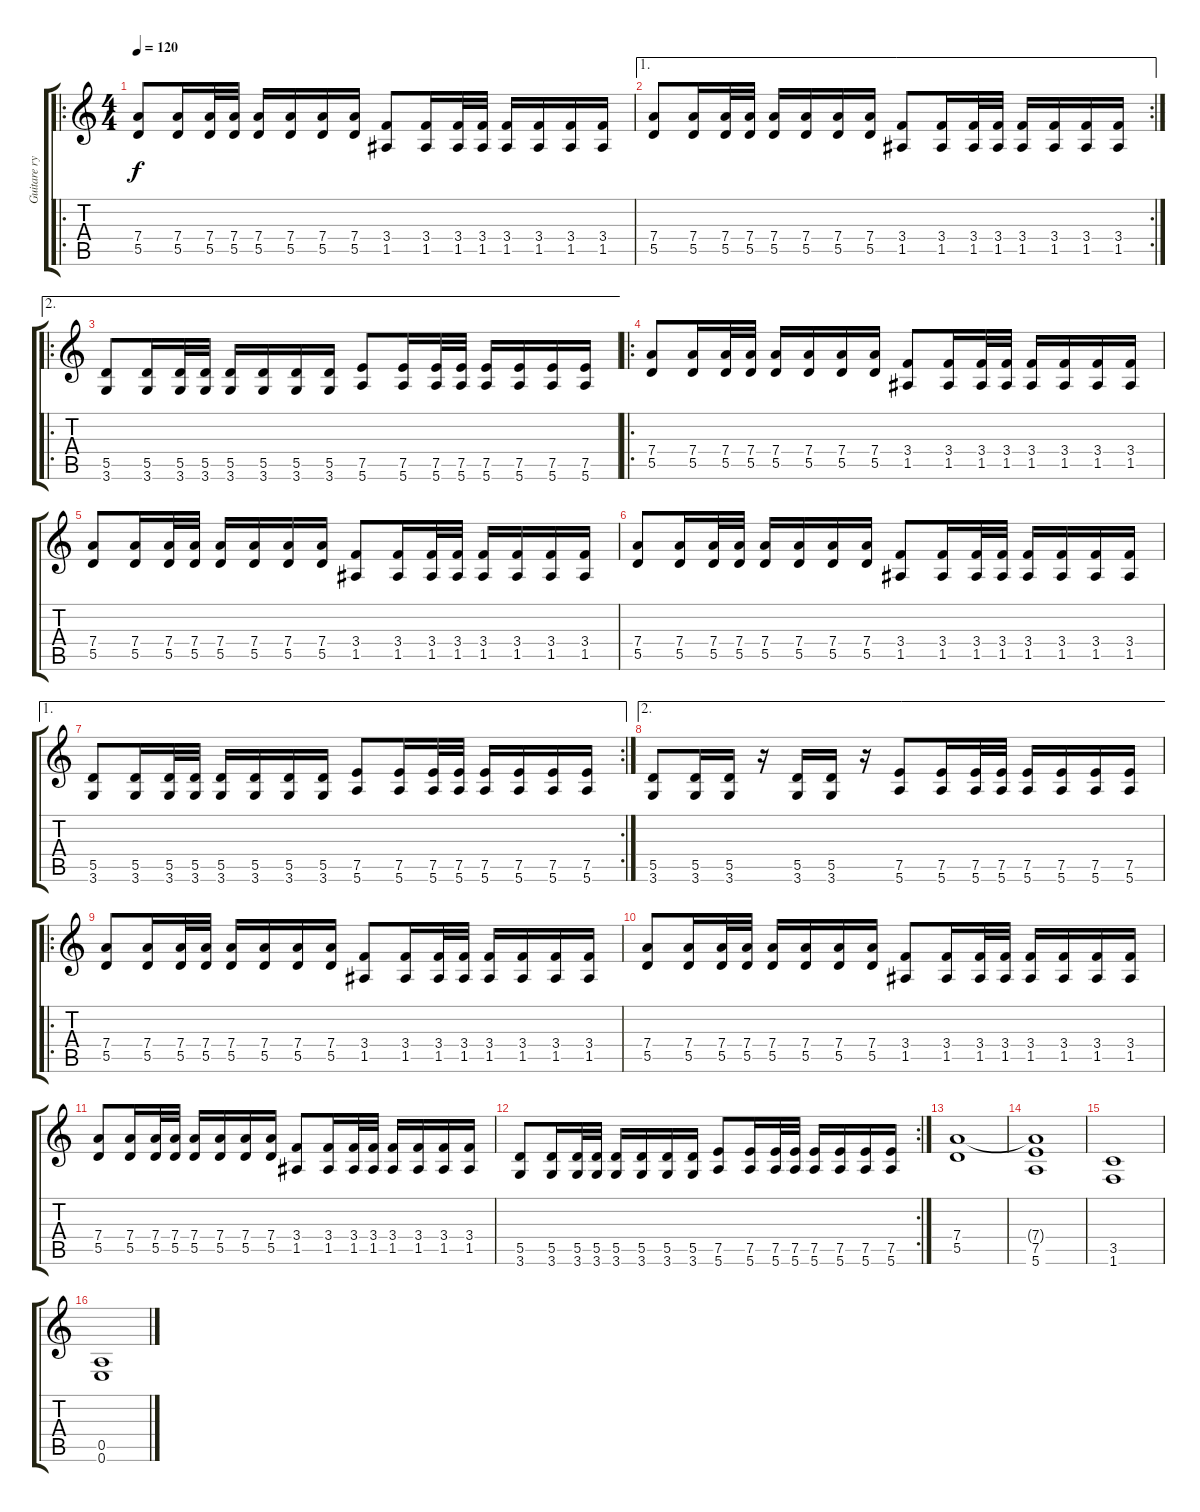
\track ("Guitare rythmique" "Guitare ry") {instrument overdrivenguitar}
\staff {score tabs}
\tuning (E4 B3 G3 D3 A2 E2) {hide}
\ro
\ts (4 4)
\tempo 120
\clef g2
\ks c
(7.4 5.5).8{dy f instrument overdrivenguitar} (7.4 5.5).16 (7.4 5.5).32 (7.4 5.5).32 (7.4 5.5).16 (7.4 5.5).16 (7.4 5.5).16 (7.4 5.5).16 (3.4 1.5).8 (3.4 1.5).16 (3.4 1.5).32 (3.4 1.5).32 (3.4 1.5).16 (3.4 1.5).16 (3.4 1.5).16 (3.4 1.5).16 |
\ae 1
\rc 2
(7.4 5.5).8 (7.4 5.5).16 (7.4 5.5).32 (7.4 5.5).32 (7.4 5.5).16 (7.4 5.5).16 (7.4 5.5).16 (7.4 5.5).16 (3.4 1.5).8 (3.4 1.5).16 (3.4 1.5).32 (3.4 1.5).32 (3.4 1.5).16 (3.4 1.5).16 (3.4 1.5).16 (3.4 1.5).16 |
\ae 2
\ro
(5.5 3.6).8 (5.5 3.6).16 (5.5 3.6).32 (5.5 3.6).32 (5.5 3.6).16 (5.5 3.6).16 (5.5 3.6).16 (5.5 3.6).16 (7.5 5.6).8 (7.5 5.6).16 (7.5 5.6).32 (7.5 5.6).32 (7.5 5.6).16 (7.5 5.6).16 (7.5 5.6).16 (7.5 5.6).16 |
\ro
(7.4 5.5).8 (7.4 5.5).16 (7.4 5.5).32 (7.4 5.5).32 (7.4 5.5).16 (7.4 5.5).16 (7.4 5.5).16 (7.4 5.5).16 (3.4 1.5).8 (3.4 1.5).16 (3.4 1.5).32 (3.4 1.5).32 (3.4 1.5).16 (3.4 1.5).16 (3.4 1.5).16 (3.4 1.5).16 |
(7.4 5.5).8 (7.4 5.5).16 (7.4 5.5).32 (7.4 5.5).32 (7.4 5.5).16 (7.4 5.5).16 (7.4 5.5).16 (7.4 5.5).16 (3.4 1.5).8 (3.4 1.5).16 (3.4 1.5).32 (3.4 1.5).32 (3.4 1.5).16 (3.4 1.5).16 (3.4 1.5).16 (3.4 1.5).16 |
(7.4 5.5).8 (7.4 5.5).16 (7.4 5.5).32 (7.4 5.5).32 (7.4 5.5).16 (7.4 5.5).16 (7.4 5.5).16 (7.4 5.5).16 (3.4 1.5).8 (3.4 1.5).16 (3.4 1.5).32 (3.4 1.5).32 (3.4 1.5).16 (3.4 1.5).16 (3.4 1.5).16 (3.4 1.5).16 |
\ae 1
\rc 2
(5.5 3.6).8 (5.5 3.6).16 (5.5 3.6).32 (5.5 3.6).32 (5.5 3.6).16 (5.5 3.6).16 (5.5 3.6).16 (5.5 3.6).16 (7.5 5.6).8 (7.5 5.6).16 (7.5 5.6).32 (7.5 5.6).32 (7.5 5.6).16 (7.5 5.6).16 (7.5 5.6).16 (7.5 5.6).16 |
\ae 2
(5.5 3.6).8 (5.5 3.6).16 (5.5 3.6).16 r.16 (5.5 3.6).16 (5.5 3.6).16 r.16 (7.5 5.6).8 (7.5 5.6).16 (7.5 5.6).32 (7.5 5.6).32 (7.5 5.6).16 (7.5 5.6).16 (7.5 5.6).16 (7.5 5.6).16 |
\ro
(7.4 5.5).8 (7.4 5.5).16 (7.4 5.5).32 (7.4 5.5).32 (7.4 5.5).16 (7.4 5.5).16 (7.4 5.5).16 (7.4 5.5).16 (3.4 1.5).8 (3.4 1.5).16 (3.4 1.5).32 (3.4 1.5).32 (3.4 1.5).16 (3.4 1.5).16 (3.4 1.5).16 (3.4 1.5).16 |
(7.4 5.5).8 (7.4 5.5).16 (7.4 5.5).32 (7.4 5.5).32 (7.4 5.5).16 (7.4 5.5).16 (7.4 5.5).16 (7.4 5.5).16 (3.4 1.5).8 (3.4 1.5).16 (3.4 1.5).32 (3.4 1.5).32 (3.4 1.5).16 (3.4 1.5).16 (3.4 1.5).16 (3.4 1.5).16 |
(7.4 5.5).8 (7.4 5.5).16 (7.4 5.5).32 (7.4 5.5).32 (7.4 5.5).16 (7.4 5.5).16 (7.4 5.5).16 (7.4 5.5).16 (3.4 1.5).8 (3.4 1.5).16 (3.4 1.5).32 (3.4 1.5).32 (3.4 1.5).16 (3.4 1.5).16 (3.4 1.5).16 (3.4 1.5).16 |
\rc 2
(5.5 3.6).8 (5.5 3.6).16 (5.5 3.6).32 (5.5 3.6).32 (5.5 3.6).16 (5.5 3.6).16 (5.5 3.6).16 (5.5 3.6).16 (7.5 5.6).8 (7.5 5.6).16 (7.5 5.6).32 (7.5 5.6).32 (7.5 5.6).16 (7.5 5.6).16 (7.5 5.6).16 (7.5 5.6).16 |
(7.4 5.5).1 |
(7.4{t} 7.5 5.6).1 |
(3.5 1.6).1 |
(0.5 0.6).1
